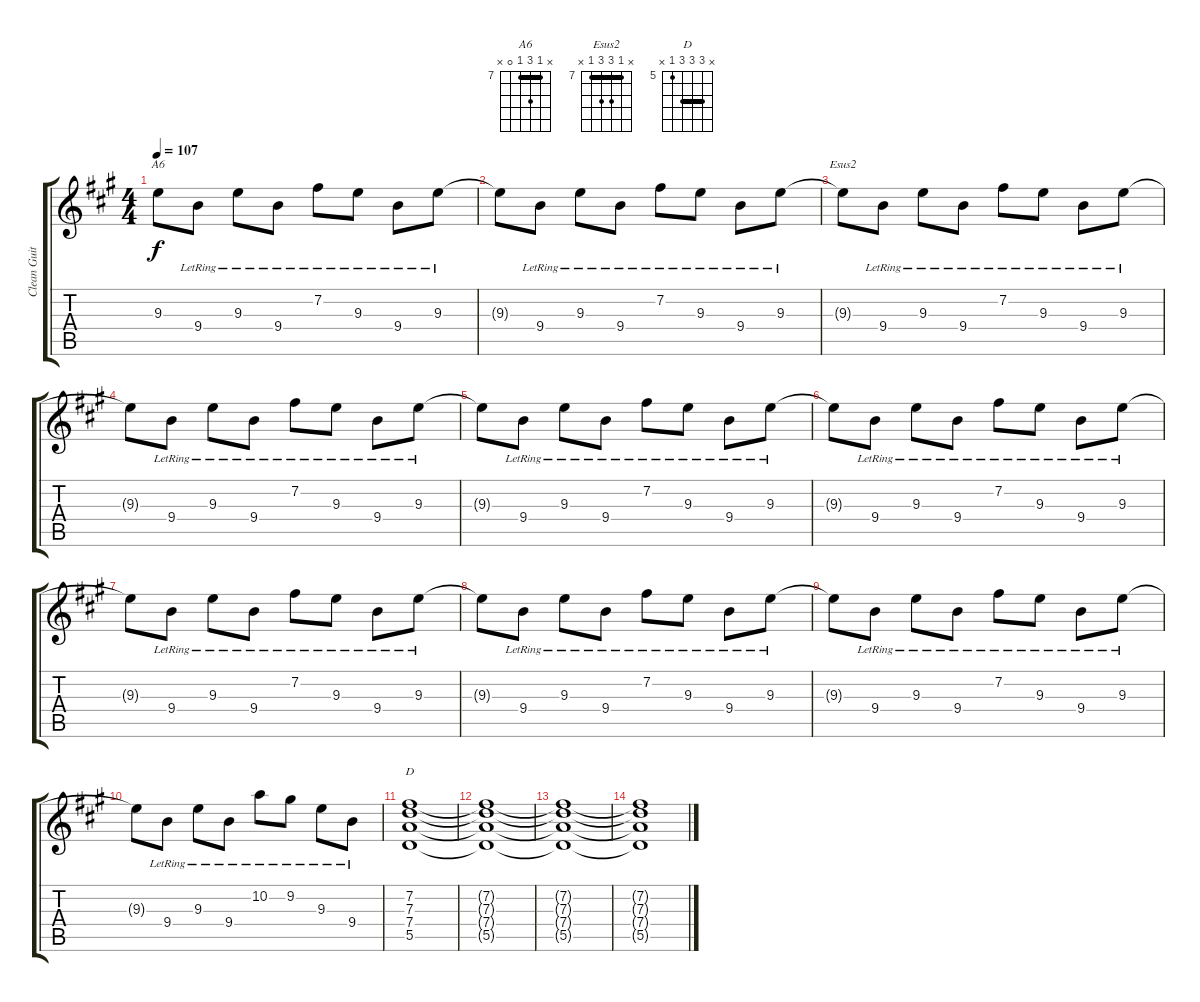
\track ("Clean Guitar" "Clean Guit") {instrument electricguitarclean}
\staff {score tabs}
\tuning (E4 B3 G3 D3 A2 E2) {hide}
\chord ("A6" x 7 9 7 0 x) {firstfret 7 barre 7}
\chord ("Esus2" x 7 9 9 7 x) {firstfret 7 barre 7}
\chord ("D" x 7 7 7 5 x) {firstfret 5 barre 7}
\ts (4 4)
\tempo 107
\clef g2
\ks a
9.3{t}.8{ch "A6" dy f} 9.4{lr}.8 9.3{lr}.8 9.4{lr}.8 7.2{lr}.8 9.3{lr}.8 9.4{lr}.8 9.3{lr}.8 |
9.3{t}.8 9.4{lr}.8 9.3{lr}.8 9.4{lr}.8 7.2{lr}.8 9.3{lr}.8 9.4{lr}.8 9.3{lr}.8 |
9.3{t}.8{ch "Esus2"} 9.4{lr}.8 9.3{lr}.8 9.4{lr}.8 7.2{lr}.8 9.3{lr}.8 9.4{lr}.8 9.3{lr}.8 |
9.3{t}.8 9.4{lr}.8 9.3{lr}.8 9.4{lr}.8 7.2{lr}.8 9.3{lr}.8 9.4{lr}.8 9.3{lr}.8 |
9.3{t}.8 9.4{lr}.8 9.3{lr}.8 9.4{lr}.8 7.2{lr}.8 9.3{lr}.8 9.4{lr}.8 9.3{lr}.8 |
9.3{t}.8 9.4{lr}.8 9.3{lr}.8 9.4{lr}.8 7.2{lr}.8 9.3{lr}.8 9.4{lr}.8 9.3{lr}.8 |
9.3{t}.8 9.4{lr}.8 9.3{lr}.8 9.4{lr}.8 7.2{lr}.8 9.3{lr}.8 9.4{lr}.8 9.3{lr}.8 |
9.3{t}.8 9.4{lr}.8 9.3{lr}.8 9.4{lr}.8 7.2{lr}.8 9.3{lr}.8 9.4{lr}.8 9.3{lr}.8 |
9.3{t}.8 9.4{lr}.8 9.3{lr}.8 9.4{lr}.8 7.2{lr}.8 9.3{lr}.8 9.4{lr}.8 9.3{lr}.8 |
9.3{t}.8 9.4{lr}.8 9.3{lr}.8 9.4{lr}.8 10.2{lr}.8 9.2{lr}.8 9.3{lr}.8 9.4{lr}.8 |
(7.2 7.3 7.4 5.5).1{ch "D" volume 0} |
(7.2{t} 7.3{t} 7.4{t} 5.5{t}).1 |
(7.2{t} 7.3{t} 7.4{t} 5.5{t}).1 |
(7.2{t} 7.3{t} 7.4{t} 5.5{t}).1
